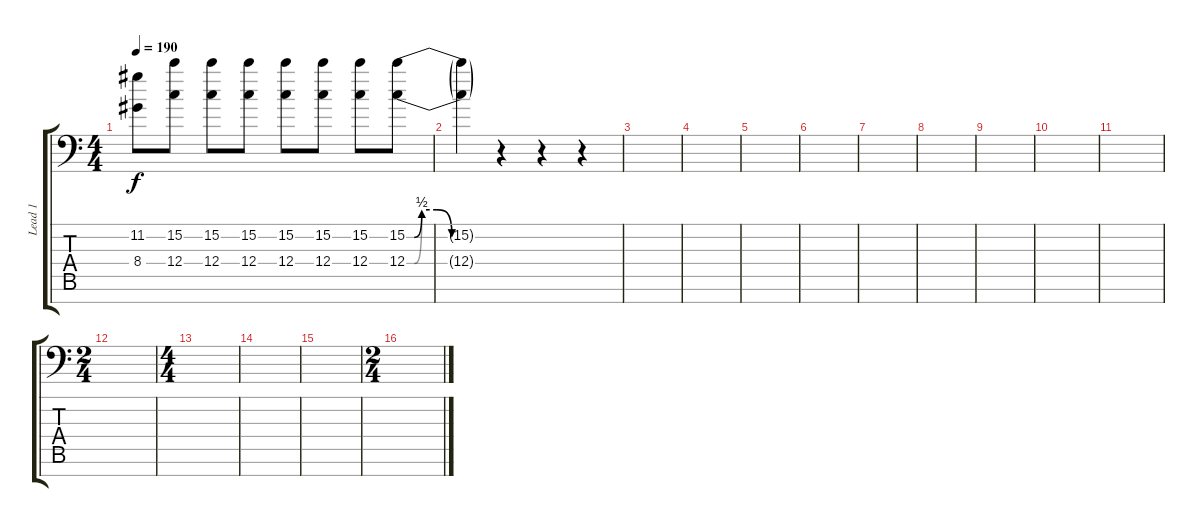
\track ("Lead 1" "Lead 1") {instrument distortionguitar}
\staff {score tabs}
\tuning (D4 A3 F3 C3 G2 C2 G1) {hide}
\ts (4 4)
\tempo 190
\clef f4
\ks c
(11.2 8.4).8{dy f} (15.2 12.4).8 (15.2 12.4).8 (15.2 12.4).8 (15.2 12.4).8 (15.2 12.4).8 (15.2 12.4).8 (15.2{be (custom 0 0 5 0 10 2 20 2 30 0 60 0)} 12.4{be (custom 0 0 5 0 10 2 20 2 30 0 60 0)}).8 |
(15.2{t} 12.4{t}).4 r.4 r.4 r.4 |
|
|
|
|
|
|
|
|
|
\ts (2 4)
|
\ts (4 4)
|
|
|
\ts (2 4)
